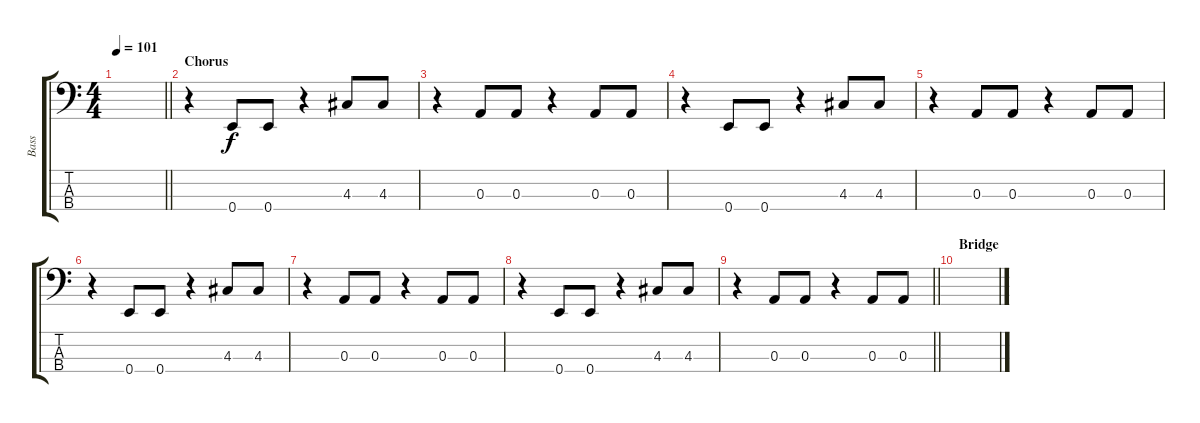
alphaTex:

\track ("Bass" "Bass") {instrument electricbasspick}
\staff {score tabs}
\tuning (G2 D2 A1 E1) {hide}
\ts (4 4)
\tempo 101
\clef f4
\barLineRight lightlight
\ks c
|
\section ("" "Chorus")
r.4 0.4.8 0.4.8 r.4 4.3.8 4.3.8 |
r.4 0.3.8 0.3.8 r.4 0.3.8 0.3.8 |
r.4 0.4.8 0.4.8 r.4 4.3.8 4.3.8 |
r.4 0.3.8 0.3.8 r.4 0.3.8 0.3.8 |
r.4 0.4.8 0.4.8 r.4 4.3.8 4.3.8 |
r.4 0.3.8 0.3.8 r.4 0.3.8 0.3.8 |
r.4 0.4.8 0.4.8 r.4 4.3.8 4.3.8 |
\barLineRight lightlight
r.4 0.3.8 0.3.8 r.4 0.3.8 0.3.8 |
\section ("" "Bridge")
